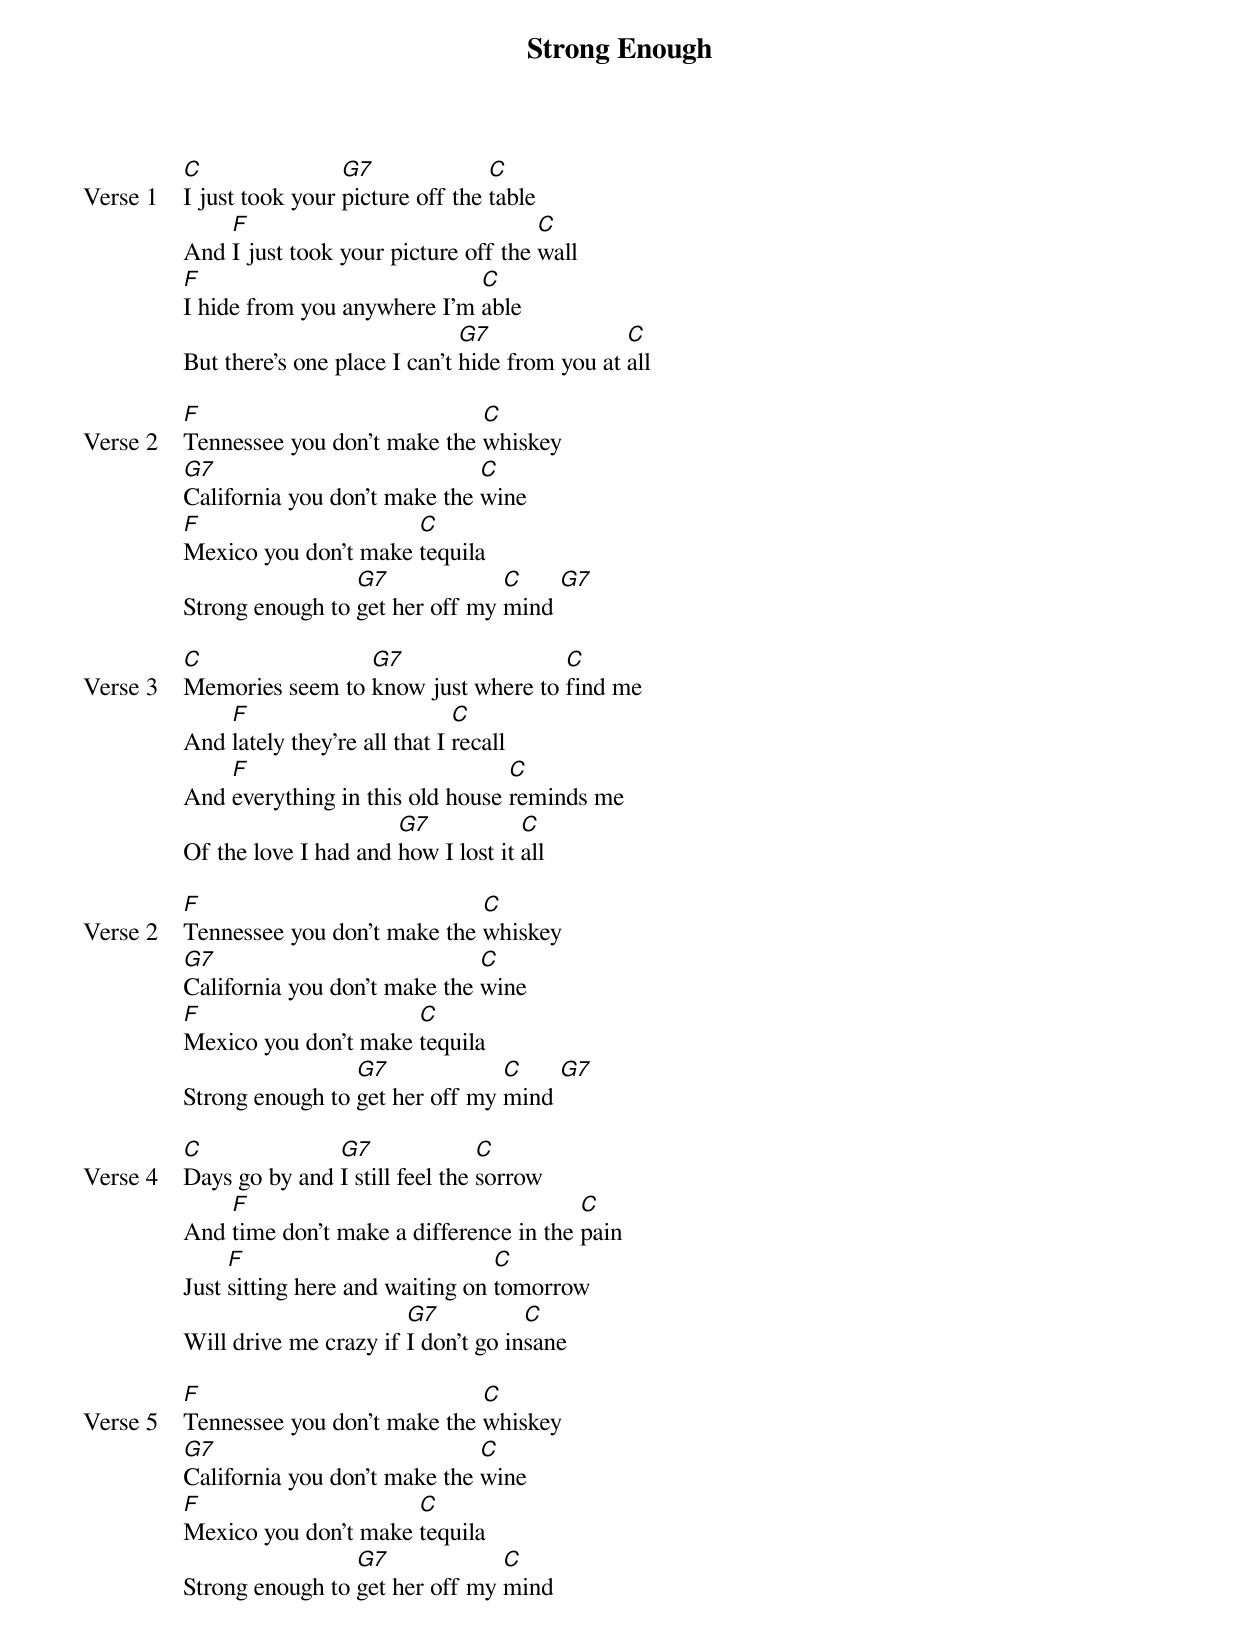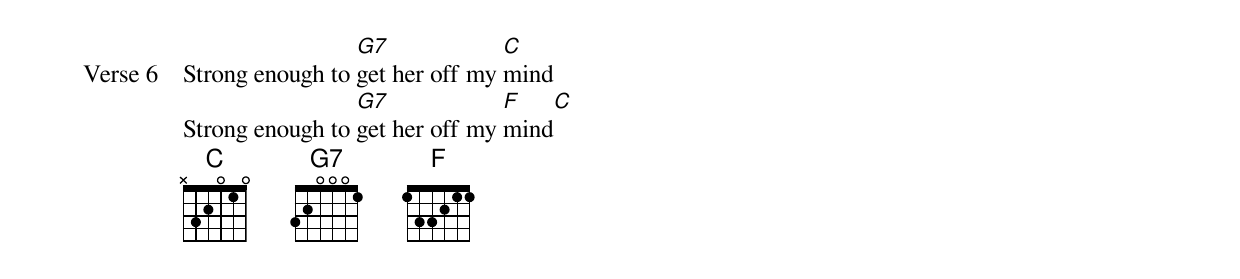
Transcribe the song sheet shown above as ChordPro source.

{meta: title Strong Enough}
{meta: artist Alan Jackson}
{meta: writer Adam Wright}

{start_of_verse: Verse 1}
[C]I just took your [G7]picture off the [C]table
And [F]I just took your picture off the [C]wall
[F]I hide from you anywhere I'm [C]able
But there's one place I can't [G7]hide from you at [C]all
{end_of_verse}

{start_of_verse: Verse 2}
[F]Tennessee you don't make the [C]whiskey
[G7]California you don't make the [C]wine
[F]Mexico you don't make [C]tequila
Strong enough to [G7]get her off my [C]mind [G7]
{end_of_verse}

{start_of_verse: Verse 3}
[C]Memories seem to [G7]know just where to [C]find me
And [F]lately they're all that I [C]recall
And [F]everything in this old house [C]reminds me
Of the love I had and [G7]how I lost it [C]all
{end_of_verse}

{start_of_verse: Verse 2}
[F]Tennessee you don't make the [C]whiskey
[G7]California you don't make the [C]wine
[F]Mexico you don't make [C]tequila
Strong enough to [G7]get her off my [C]mind [G7]
{end_of_verse}

{start_of_verse: Verse 4}
[C]Days go by and [G7]I still feel the [C]sorrow
And [F]time don't make a difference in the [C]pain
Just [F]sitting here and waiting on [C]tomorrow
Will drive me crazy if [G7]I don't go in[C]sane
{end_of_verse}

{start_of_verse: Verse 5}
[F]Tennessee you don't make the [C]whiskey
[G7]California you don't make the [C]wine
[F]Mexico you don't make [C]tequila
Strong enough to [G7]get her off my [C]mind
{end_of_verse}

{start_of_verse: Verse 6}
Strong enough to [G7]get her off my [C]mind
Strong enough to [G7]get her off my [F]mind[C]
{end_of_verse}
